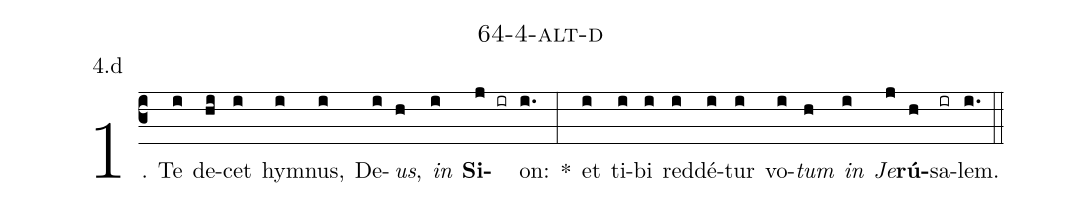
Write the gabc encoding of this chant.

name: 64-4-alt-d;
annotation: 4.d;
%%
(c3)1. Te(i) de(hi)cet(i) hym(i)nus,(i) De(i)<i>us</i>,(h) <i>in</i>(i) <b>Si</b>(j ir)on:(i.) *(:) et(i) ti(i)bi(i) red(i)dé(i)tur(i) vo(i)<i>tum</i>(h) <i>in</i>(i) <i>Je</i>(j)<b>rú</b>(h)sa(ir)lem.(i.) (::)
